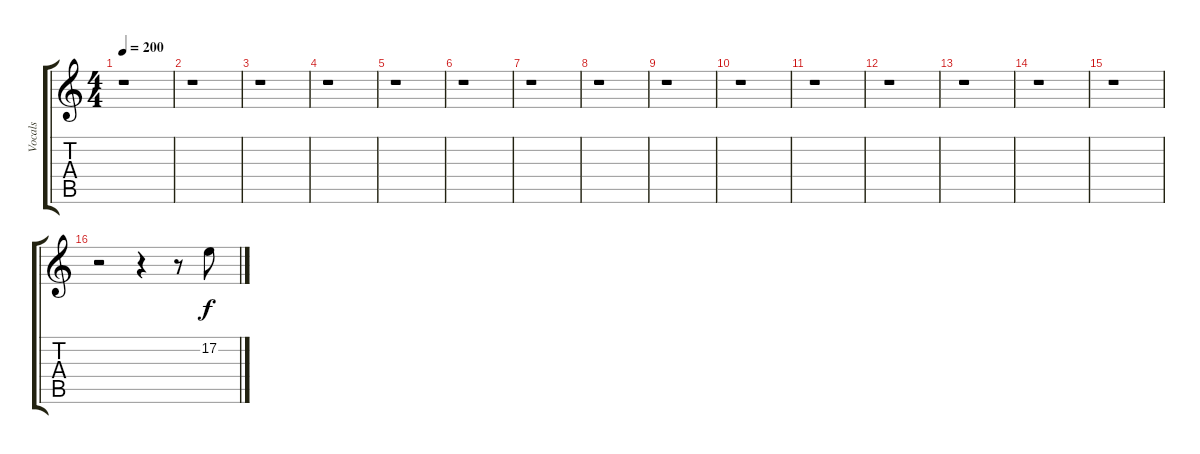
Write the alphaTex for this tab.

\track ("Vocals" "Vocals") {instrument lead1square}
\staff {score tabs}
\tuning (E4 B3 G3 D3 A2 E2) {hide}
\ts (4 4)
\tempo 200
\clef g2
\ks c
r.1{dy f} |
r.1 |
r.1 |
r.1 |
r.1 |
r.1 |
r.1 |
r.1 |
r.1 |
r.1 |
r.1 |
r.1 |
r.1 |
r.1 |
r.1 |
r.2 r.4 r.8 17.2.8
